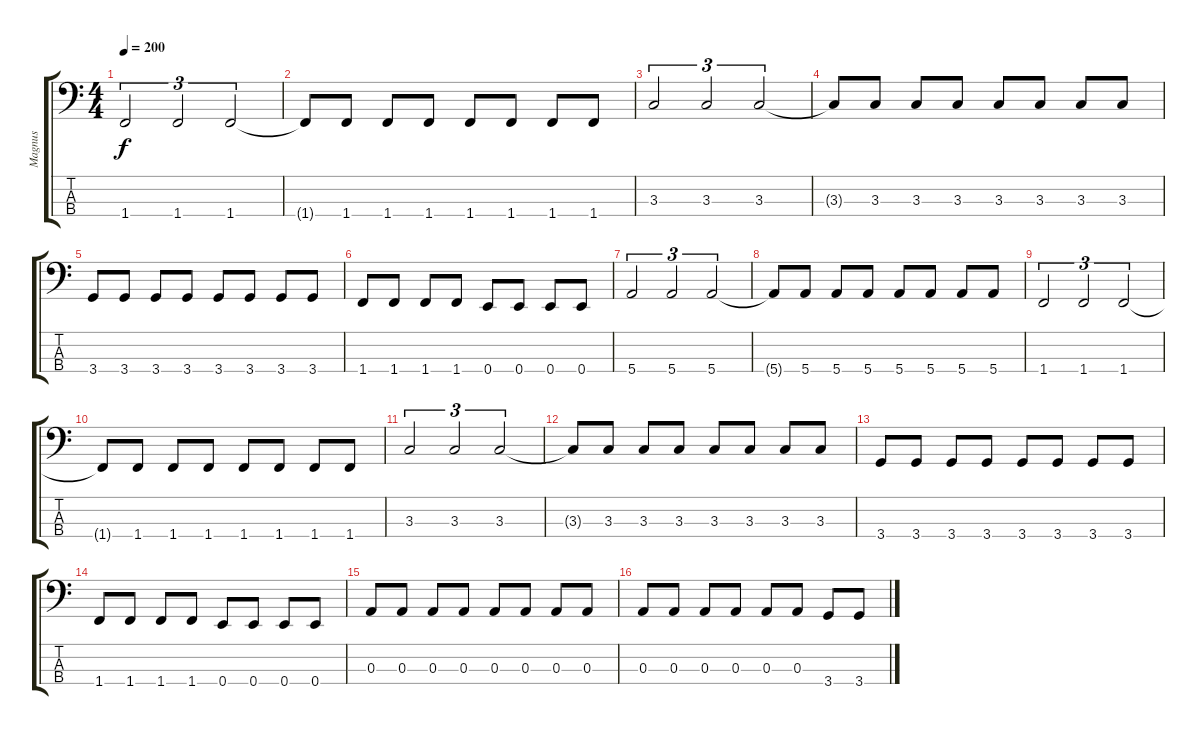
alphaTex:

\track ("Magnus" "Magnus") {instrument electricbassfinger}
\staff {score tabs}
\tuning (G2 D2 A1 E1) {hide}
\ts (4 4)
\tempo 200
\clef f4
\ks c
1.4.2{tu (3 2) dy f} 1.4.2{tu (3 2)} 1.4.2{tu (3 2)} |
1.4{t}.8 1.4.8 1.4.8 1.4.8 1.4.8 1.4.8 1.4.8 1.4.8 |
3.3.2{tu (3 2)} 3.3.2{tu (3 2)} 3.3.2{tu (3 2)} |
3.3{t}.8 3.3.8 3.3.8 3.3.8 3.3.8 3.3.8 3.3.8 3.3.8 |
3.4.8 3.4.8 3.4.8 3.4.8 3.4.8 3.4.8 3.4.8 3.4.8 |
1.4.8 1.4.8 1.4.8 1.4.8 0.4.8 0.4.8 0.4.8 0.4.8 |
5.4.2{tu (3 2)} 5.4.2{tu (3 2)} 5.4.2{tu (3 2)} |
5.4{t}.8 5.4.8 5.4.8 5.4.8 5.4.8 5.4.8 5.4.8 5.4.8 |
1.4.2{tu (3 2)} 1.4.2{tu (3 2)} 1.4.2{tu (3 2)} |
1.4{t}.8 1.4.8 1.4.8 1.4.8 1.4.8 1.4.8 1.4.8 1.4.8 |
3.3.2{tu (3 2)} 3.3.2{tu (3 2)} 3.3.2{tu (3 2)} |
3.3{t}.8 3.3.8 3.3.8 3.3.8 3.3.8 3.3.8 3.3.8 3.3.8 |
3.4.8 3.4.8 3.4.8 3.4.8 3.4.8 3.4.8 3.4.8 3.4.8 |
1.4.8 1.4.8 1.4.8 1.4.8 0.4.8 0.4.8 0.4.8 0.4.8 |
0.3.8 0.3.8 0.3.8 0.3.8 0.3.8 0.3.8 0.3.8 0.3.8 |
0.3.8 0.3.8 0.3.8 0.3.8 0.3.8 0.3.8 3.4.8 3.4.8
